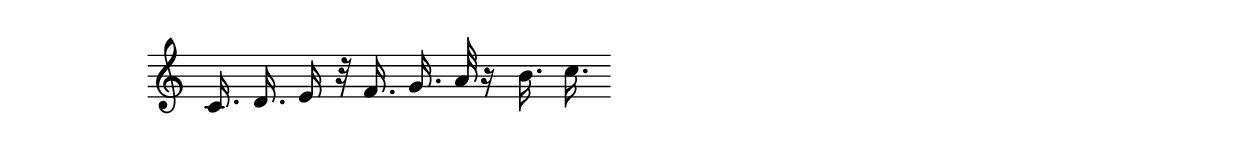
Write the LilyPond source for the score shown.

#(ly:set-option 'midi-extension "mid")
\version "2.12.3"
\include "english.ly"
\header{


}
%{
                       .
S--R--G- -m--P--D --N--S--

%}
melody = {
\once \override Staff.TimeSignature #'stencil = ##f
\clef treble
\key c \major
\autoBeamOn
\cadenzaOn


 c'16. d'16. e'16 r32 f'16. g'16. a'32 r16 b'16. c''16. \break

}


text = \lyricmode {
        
}

\score{

<<
\new Voice = "one" {
\melody
}
\new Lyrics \lyricsto "one" \text
>>
\layout {
\context {
\Score
\remove "Bar_number_engraver"
}
}
\midi {
\context {
\Score
tempoWholesPerMinute = #(ly:make-moment 200 4)
}
}
}